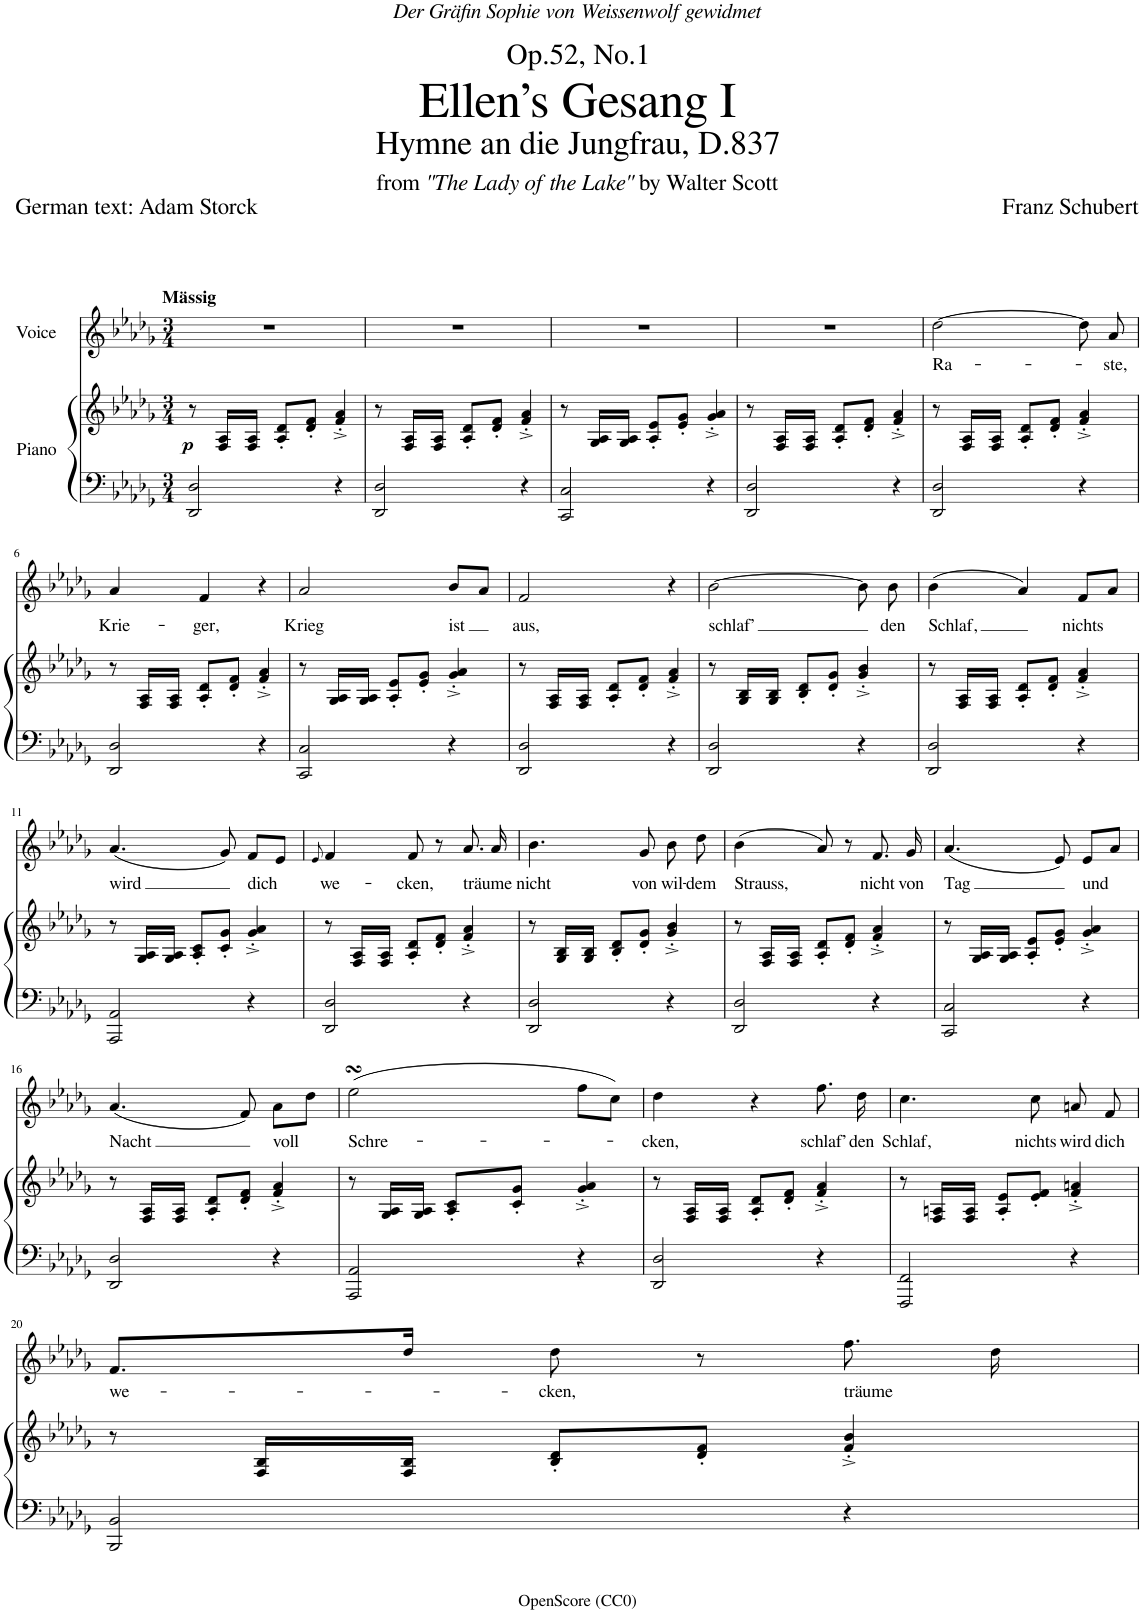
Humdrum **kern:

**kern	**kern	**dynam	**kern	**text
*part2	*part2	*part2	*part1	*part1
*staff3	*staff2	*staff2/3	*staff1	*staff1
*I"Piano	*	*	*I"Voice	*
*I'Pno	*	*	*	*
*clefF4	*clefG2	*	*clefG2	*
*k[b-e-a-d-g-]	*k[b-e-a-d-g-]	*	*k[b-e-a-d-g-]	*
*M3/4	*M3/4	*	*M3/4	*
=1	=1	=1	=1	=1
!	!	!	!LO:TX:a:B:t=Mässig	!
!	!	!LO:DY:b	!	!
2DD-/ 2D-/	8r	p	2.r	.
.	16F/ 16A-/LL	.	.	.
.	16F/ 16A-/JJ	.	.	.
.	8A-/' 8d-/'L	.	.	.
.	8d-/' 8f/'J	.	.	.
4r	4f/'^ 4a-/'^	.	.	.
=2	=2	=2	=2	=2
2DD-/ 2D-/	8r	.	2.r	.
.	16F/ 16A-/LL	.	.	.
.	16F/ 16A-/JJ	.	.	.
.	8A-/' 8d-/'L	.	.	.
.	8d-/' 8f/'J	.	.	.
4r	4f/'^ 4a-/'^	.	.	.
=3	=3	=3	=3	=3
2CC/ 2C/	8r	.	2.r	.
.	16G-/ 16A-/LL	.	.	.
.	16G-/ 16A-/JJ	.	.	.
.	8A-/' 8e-/'L	.	.	.
.	8e-/' 8g-/'J	.	.	.
4r	4g-/'^ 4a-/'^	.	.	.
=4	=4	=4	=4	=4
2DD-/ 2D-/	8r	.	2.r	.
.	16F/ 16A-/LL	.	.	.
.	16F/ 16A-/JJ	.	.	.
.	8A-/' 8d-/'L	.	.	.
.	8d-/' 8f/'J	.	.	.
4r	4f/'^ 4a-/'^	.	.	.
=5	=5	=5	=5	=5
!	!	!	!	!LO:LY:b
2DD-/ 2D-/	8r	.	[2dd-\	Ra-
.	16F/ 16A-/LL	.	.	.
.	16F/ 16A-/JJ	.	.	.
.	8A-/' 8d-/'L	.	.	.
.	8d-/' 8f/'J	.	.	.
4r	4f/'^ 4a-/'^	.	8dd-\]	.
!	!	!	!	!LO:LY:b
.	.	.	8a-/	-ste,
!!LO:LB:g=z
=6	=6	=6	=6	=6
!	!	!	!	!LO:LY:b
2DD-/ 2D-/	8r	.	4a-/	Krie-
.	16F/ 16A-/LL	.	.	.
.	16F/ 16A-/JJ	.	.	.
!	!	!	!	!LO:LY:b
.	8A-/' 8d-/'L	.	4f/	-ger,
.	8d-/' 8f/'J	.	.	.
4r	4f/'^ 4a-/'^	.	4r	.
=7	=7	=7	=7	=7
!	!	!	!	!LO:LY:b
2CC/ 2C/	8r	.	2a-/	Krieg
.	16G-/ 16A-/LL	.	.	.
.	16G-/ 16A-/JJ	.	.	.
.	8A-/' 8e-/'L	.	.	.
.	8e-/' 8g-/'J	.	.	.
!	!	!	!	!LO:LY:b
4r	4g-/'^ 4a-/'^	.	8b-/L	ist
.	.	.	8a-/J	.
=8	=8	=8	=8	=8
!	!	!	!	!LO:LY:b
2DD-/ 2D-/	8r	.	2f/	aus,
.	16F/ 16A-/LL	.	.	.
.	16F/ 16A-/JJ	.	.	.
.	8A-/' 8d-/'L	.	.	.
.	8d-/' 8f/'J	.	.	.
4r	4f/'^ 4a-/'^	.	4r	.
=9	=9	=9	=9	=9
!	!	!	!	!LO:LY:b
2DD-/ 2D-/	8r	.	[2b-\	schlaf’
.	16G-/ 16B-/LL	.	.	.
.	16G-/ 16B-/JJ	.	.	.
.	8B-/' 8d-/'L	.	.	.
.	8d-/' 8g-/'J	.	.	.
4r	4g-/'^ 4b-/'^	.	8b-\]	.
!	!	!	!	!LO:LY:b
.	.	.	8b-\	den
=10	=10	=10	=10	=10
!	!	!	!	!LO:LY:b
2DD-/ 2D-/	8r	.	(4b-\	Schlaf,
.	16F/ 16A-/LL	.	.	.
.	16F/ 16A-/JJ	.	.	.
.	8A-/' 8d-/'L	.	4a-/)	.
.	8d-/' 8f/'J	.	.	.
!	!	!	!	!LO:LY:b
4r	4f/'^ 4a-/'^	.	8f/L	nichts
.	.	.	8a-/J	.
!!LO:LB:g=z
=11	=11	=11	=11	=11
!	!	!	!	!LO:LY:b
2AAA-/ 2AA-/	8r	.	(4.a-/	wird
.	16G-/ 16A-/LL	.	.	.
.	16G-/ 16A-/JJ	.	.	.
.	8A-/' 8c/'L	.	.	.
.	8c/' 8g-/'J	.	8g-/)	.
!	!	!	!	!LO:LY:b
4r	4g-/'^ 4a-/'^	.	8f/L	dich
.	.	.	8e-/J	.
=12	=12	=12	=12	=12
.	.	.	8qe-/	.
!	!	!	!	!LO:LY:b
2DD-/ 2D-/	8r	.	4f/	we-
.	16F/ 16A-/LL	.	.	.
.	16F/ 16A-/JJ	.	.	.
!	!	!	!	!LO:LY:b
.	8A-/' 8d-/'L	.	8f/	-cken,
.	8d-/' 8f/'J	.	8r	.
!	!	!	!	!LO:LY:b
4r	4f/'^ 4a-/'^	.	8.a-/	träume
.	.	.	16a-/	.
=13	=13	=13	=13	=13
!	!	!	!	!LO:LY:b
2DD-/ 2D-/	8r	.	4.b-\	nicht
.	16G-/ 16B-/LL	.	.	.
.	16G-/ 16B-/JJ	.	.	.
.	8B-/' 8d-/'L	.	.	.
!	!	!	!	!LO:LY:b
.	8d-/' 8g-/'J	.	8g-/	von
!	!	!	!	!LO:LY:b
4r	4g-/'^ 4b-/'^	.	8b-\	wil-
!	!	!	!	!LO:LY:b
.	.	.	8dd-\	-dem
=14	=14	=14	=14	=14
!	!	!	!	!LO:LY:b
2DD-/ 2D-/	8r	.	(4b-\	Strauss,
.	16F/ 16A-/LL	.	.	.
.	16F/ 16A-/JJ	.	.	.
.	8A-/' 8d-/'L	.	8a-/)	.
.	8d-/' 8f/'J	.	8r	.
!	!	!	!	!LO:LY:b
4r	4f/'^ 4a-/'^	.	8.f/	nicht
!	!	!	!	!LO:LY:b
.	.	.	16g-/	von
=15	=15	=15	=15	=15
!	!	!	!	!LO:LY:b
2CC/ 2C/	8r	.	(4.a-/	Tag
.	16G-/ 16A-/LL	.	.	.
.	16G-/ 16A-/JJ	.	.	.
.	8A-/' 8e-/'L	.	.	.
.	8e-/' 8g-/'J	.	8e-/)	.
!	!	!	!	!LO:LY:b
4r	4g-/'^ 4a-/'^	.	8e-/L	und
.	.	.	8a-/J	.
!!LO:LB:g=z
=16	=16	=16	=16	=16
!	!	!	!	!LO:LY:b
2DD-/ 2D-/	8r	.	(4.a-/	Nacht
.	16F/ 16A-/LL	.	.	.
.	16F/ 16A-/JJ	.	.	.
.	8A-/' 8d-/'L	.	.	.
.	8d-/' 8f/'J	.	8f/)	.
!	!	!	!	!LO:LY:b
4r	4f/'^ 4a-/'^	.	8a-\L	voll
.	.	.	8dd-\J	.
=17	=17	=17	=17	=17
!	!	!	!	!LO:LY:b
*	*	*	*^	*
2AAA-/ 2AA-/	8r	.	(2ee-sSSS\	4ee-!	Schre-
.	16G-/ 16A-/LL	.	.	.	.
.	16G-/ 16A-/JJ	.	.	.	.
.	8A-/' 8c/'L	.	.	16ff!LL	.
.	.	.	.	16ee-!	.
.	8c/' 8g-/'J	.	.	16ddn!	.
.	.	.	.	16ee-!JJ	.
4r	4g-/'^ 4a-/'^	.	8ff\L	4ryy	.
.	.	.	8cc\J)	.	.
*	*	*	*v	*v	*
=18	=18	=18	=18	=18
!	!	!	!	!LO:LY:b
2DD-/ 2D-/	8r	.	4dd-\	-cken,
.	16F/ 16A-/LL	.	.	.
.	16F/ 16A-/JJ	.	.	.
.	8A-/' 8d-/'L	.	4r	.
.	8d-/' 8f/'J	.	.	.
!	!	!	!	!LO:LY:b
4r	4f/'^ 4a-/'^	.	8.ff\	schlaf’
!	!	!	!	!LO:LY:b
.	.	.	16dd-\	den
=19	=19	=19	=19	=19
!	!	!	!	!LO:LY:b
2FFF/ 2FF/	8r	.	4.cc\	Schlaf,
.	16F/ 16An/LL	.	.	.
.	16F/ 16A/JJ	.	.	.
.	8A/' 8e-/'L	.	.	.
!	!	!	!	!LO:LY:b
.	8e-/' 8f/'J	.	8cc\	nichts
!	!	!	!	!LO:LY:b
4r	4f/'^ 4an/'^	.	8an/	wird
!	!	!	!	!LO:LY:b
.	.	.	8f/	dich
!!LO:LB:g=z
=20	=20	=20	=20	=20
!	!	!	!	!LO:LY:b
2BBB-/ 2BB-/	8r	.	8.f/L	we-
.	16F/ 16B-/LL	.	.	.
.	16F/ 16B-/JJ	.	16dd-/Jk	.
!	!	!	!	!LO:LY:b
.	8B-/' 8d-/'L	.	8dd-\	-cken,
.	8d-/' 8f/'J	.	8r	.
!	!	!	!	!LO:LY:b
4r	4f/'^ 4b-/'^	.	8.ff\	träume
.	.	.	16dd-\	.
=	=	=	=	=
*-	*-	*-	*-	*-
